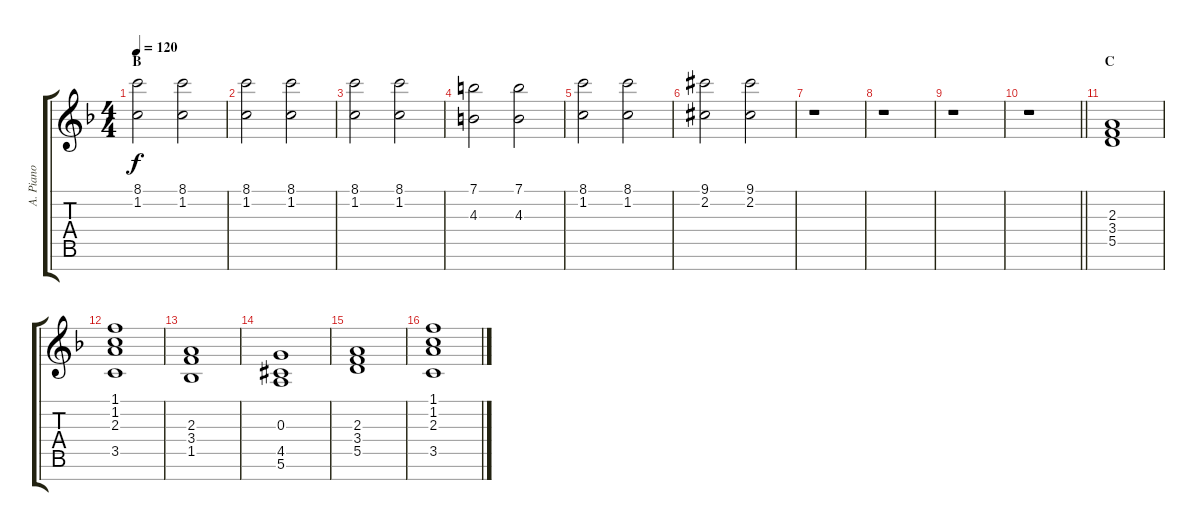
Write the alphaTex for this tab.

\track ("A. Piano" "A. Piano") {instrument acousticgrandpiano}
\staff {score tabs}
\tuning (E5 B4 G4 D4 A3 E3 B2) {hide}
\ts (4 4)
\section ("" "B")
\tempo 120
\clef g2
\ks f
(8.1 1.2).2{dy f} (8.1 1.2).2 |
(8.1 1.2).2 (8.1 1.2).2 |
(8.1 1.2).2 (8.1 1.2).2 |
(7.1 4.3).2 (7.1 4.3).2 |
(8.1 1.2).2 (8.1 1.2).2 |
(9.1{acc #} 2.2{acc #}).2 (9.1{acc #} 2.2{acc #}).2 |
r.1 |
r.1 |
r.1 |
\barLineRight lightlight
r.1 |
\section ("" "C")
(2.3 3.4 5.5).1 |
(1.1 1.2 2.3 3.5).1 |
(2.3 3.4 1.5).1 |
(0.3 4.5{acc #} 5.6).1 |
(2.3 3.4 5.5).1 |
(1.1 1.2 2.3 3.5).1
